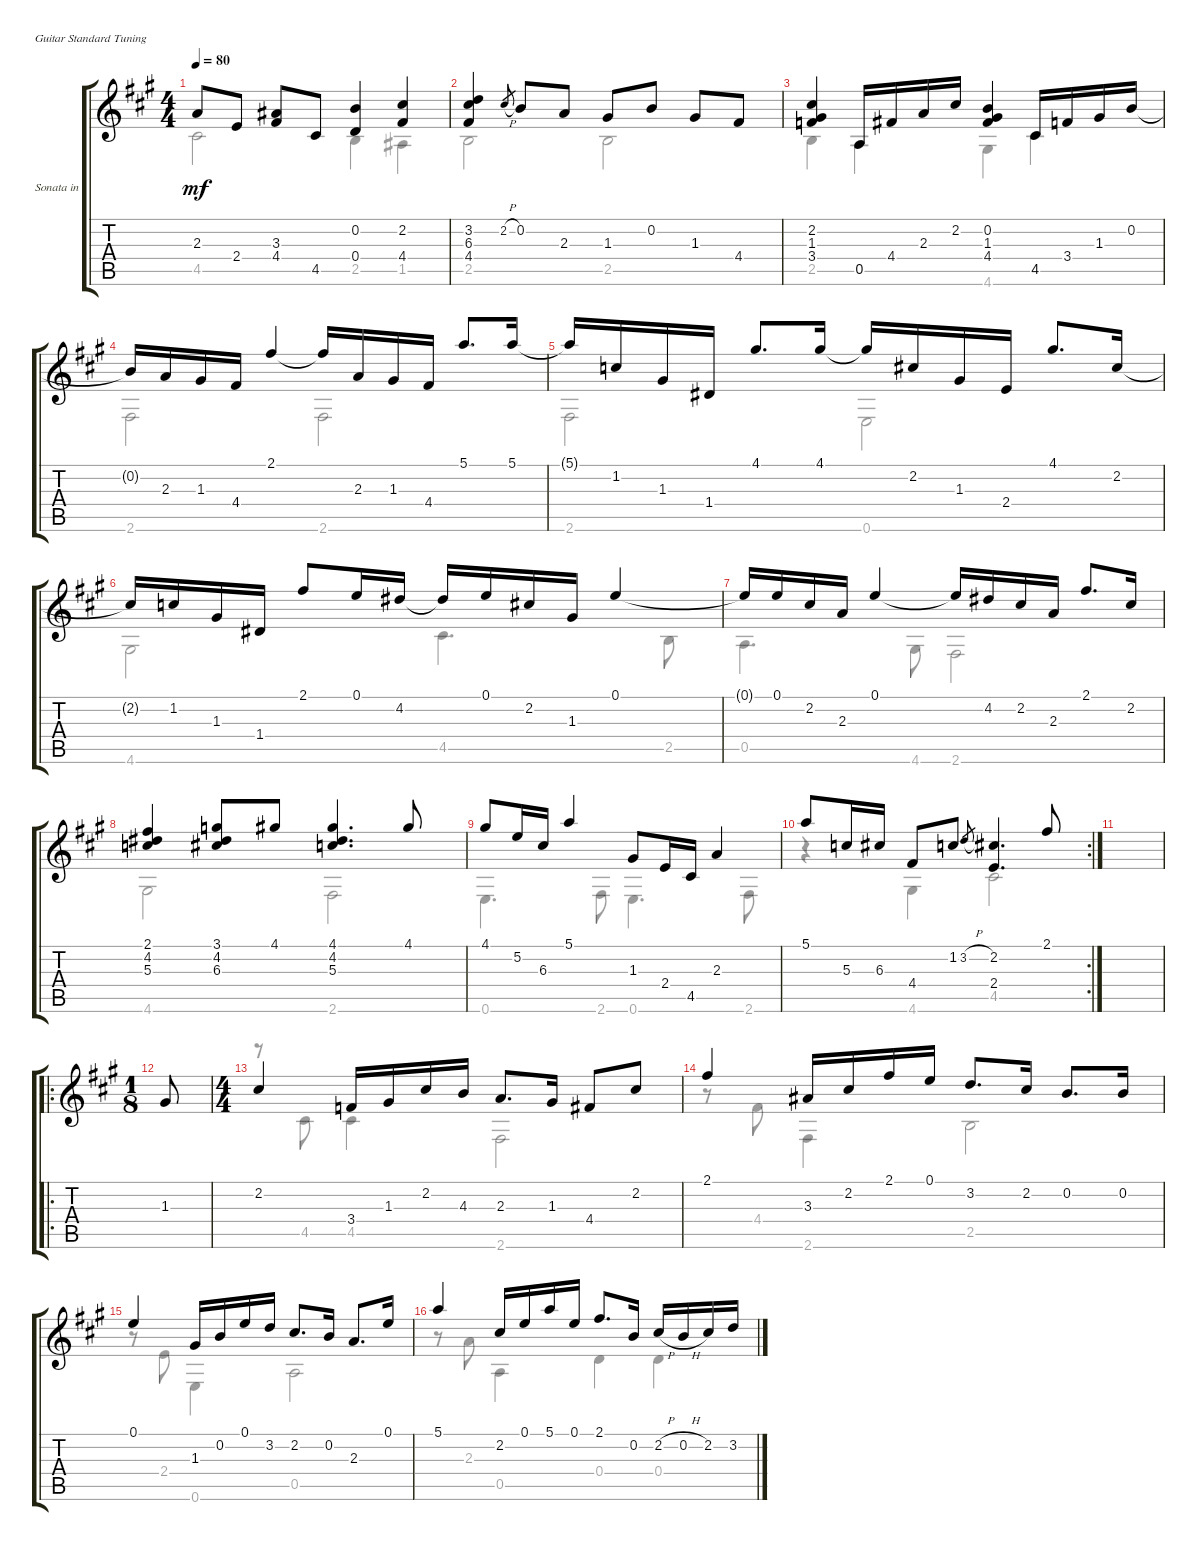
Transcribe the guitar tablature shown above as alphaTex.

\bracketExtendMode groupsimilarinstruments
\firstSystemTrackNameOrientation horizontal
\otherSystemsTrackNameOrientation horizontal
\track ("Sonata in F# - Allemande " "Sonata in ") {instrument acousticguitarnylon}
\staff {score tabs}
\tuning (E4 B3 G3 D3 A2 E2)
\voice
\ts (4 4)
\tempo 80
\clef g2
\ks a
2.3.8{dy mf} 2.4.8 (3.3 4.4).8 4.5.8 (0.2 0.4).4 (2.2 4.4).4 |
(3.2 6.3 4.4).4 2.2{h}.8{gr} 0.2.8 2.3.8 1.3.8 0.2.8 1.3.8 4.4.8 |
(2.2 1.3 3.4).4 0.5.16 4.4.16 2.3.16 2.2.16 (0.2 1.3 4.4).4 4.5.16 3.4.16 1.3.16 0.2.16 |
0.2{t}.16 2.3.16 1.3.16 4.4.16 2.1.4 2.1{t}.16 2.3.16 1.3.16 4.4.16 5.1.8{d} 5.1.16 |
5.1{t}.16 1.2.16 1.3.16 1.4.16 4.1.8{d} 4.1.16 4.1{t}.16 2.2.16 1.3.16 2.4.16 4.1.8{d} 2.2.16 |
2.2{t}.16 1.2.16 1.3.16 1.4.16 2.1.8 0.1.16 4.2.16 4.2{t}.16 0.1.16 2.2.16 1.3.16 0.1.4 |
0.1{t}.16 0.1.16 2.2.16 2.3.16 0.1.4 0.1{t}.16 4.2.16 2.2.16 2.3.16 2.1.8{d} 2.2.16 |
(2.1 4.2 5.3).4 (3.1 4.2 6.3).8 4.1.8 (4.1 4.2 5.3).4{d} 4.1.8 |
4.1.8 5.2.16 6.3.16 5.1.4 1.3.8 2.4.16 4.5.16 2.3.4 |
\rc 2
5.1.8 5.3.16 6.3.16 4.4.8 1.2.8 3.2{h}.8{gr} (2.2 2.4).4{d} 2.1.8 |
|
\ro
\ts (1 8)
1.3.8 |
\ts (4 4)
2.2.4 3.4.16 1.3.16 2.2.16 4.3.16 2.3.8{d} 1.3.16 4.4.8 2.2.8 |
2.1.4 3.3.16 2.2.16 2.1.16 0.1.16 3.2.8{d} 2.2.16 0.2.8{d} 0.2.16 |
0.1.4 1.3.16 0.2.16 0.1.16 3.2.16 2.2.8{d} 0.2.16 2.3.8{d} 0.1.16 |
5.1.4 2.2.16 0.1.16 5.1.16 0.1.16 2.1.8{d} 0.2.16 2.2{h}.16 0.2{h}.16 2.2.16 3.2.16
\voice
\clef g2
\ottava regular
\simile none
\ks a
4.5.2{dy mf} 2.5.4 1.5.4 |
2.5.2 2.5.2 |
2.5.4 0.5.4 4.6.4 4.5.4 |
2.6.2 2.6.2 |
2.6.2 0.6.2 |
4.6.2 4.5.4{d} 2.5.8 |
0.5.4{d} 4.6.8 2.6.2 |
4.6.2 2.6.2 |
0.6.4{d} 2.6.8 0.6.4{d} 2.6.8 |
r.4 4.6.4 4.5.2 |
|
|
r.8 4.5.8 4.5.4 2.6.2 |
r.8 4.4.8 2.6.4 2.5.2 |
r.8 2.4.8 0.6.4 0.5.2 |
r.8 2.3.8 0.5.4 0.4.4 0.4.4
